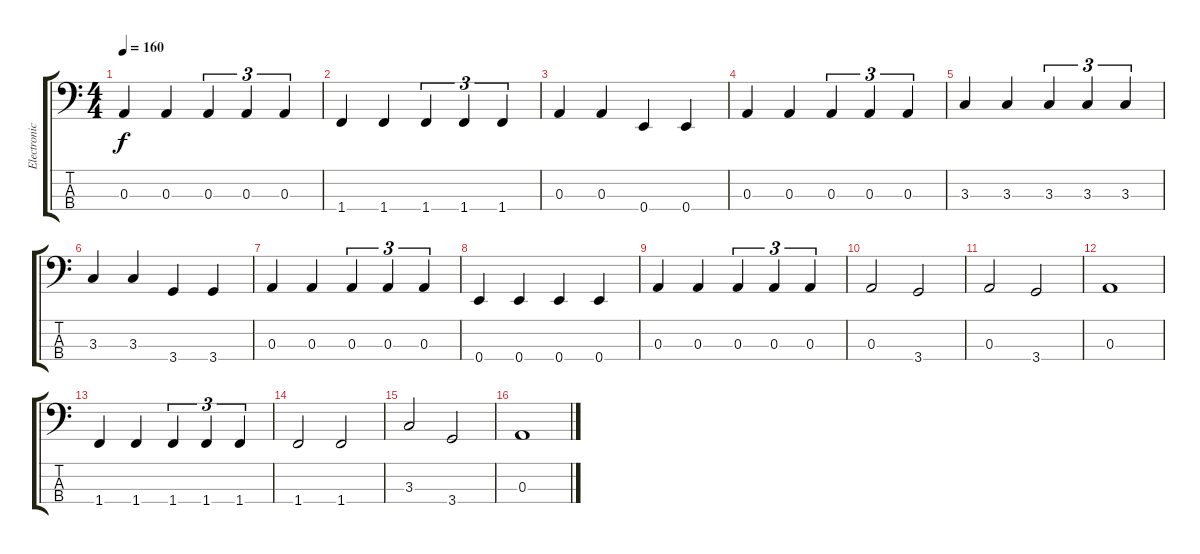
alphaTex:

\track ("Electronic Bass" "Electronic") {instrument electricbasspick}
\staff {score tabs}
\tuning (G2 D2 A1 E1) {hide}
\ts (4 4)
\tempo 160
\clef f4
\ks c
0.3.4{dy f} 0.3.4 0.3.4{tu (3 2)} 0.3.4{tu (3 2)} 0.3.4{tu (3 2)} |
1.4.4 1.4.4 1.4.4{tu (3 2)} 1.4.4{tu (3 2)} 1.4.4{tu (3 2)} |
0.3.4 0.3.4 0.4.4 0.4.4 |
0.3.4 0.3.4 0.3.4{tu (3 2)} 0.3.4{tu (3 2)} 0.3.4{tu (3 2)} |
3.3.4 3.3.4 3.3.4{tu (3 2)} 3.3.4{tu (3 2)} 3.3.4{tu (3 2)} |
3.3.4 3.3.4 3.4.4 3.4.4 |
0.3.4 0.3.4 0.3.4{tu (3 2)} 0.3.4{tu (3 2)} 0.3.4{tu (3 2)} |
0.4.4 0.4.4 0.4.4 0.4.4 |
0.3.4 0.3.4 0.3.4{tu (3 2)} 0.3.4{tu (3 2)} 0.3.4{tu (3 2)} |
0.3.2 3.4.2 |
0.3.2 3.4.2 |
0.3.1 |
1.4.4 1.4.4 1.4.4{tu (3 2)} 1.4.4{tu (3 2)} 1.4.4{tu (3 2)} |
1.4.2 1.4.2 |
3.3.2 3.4.2 |
0.3.1
